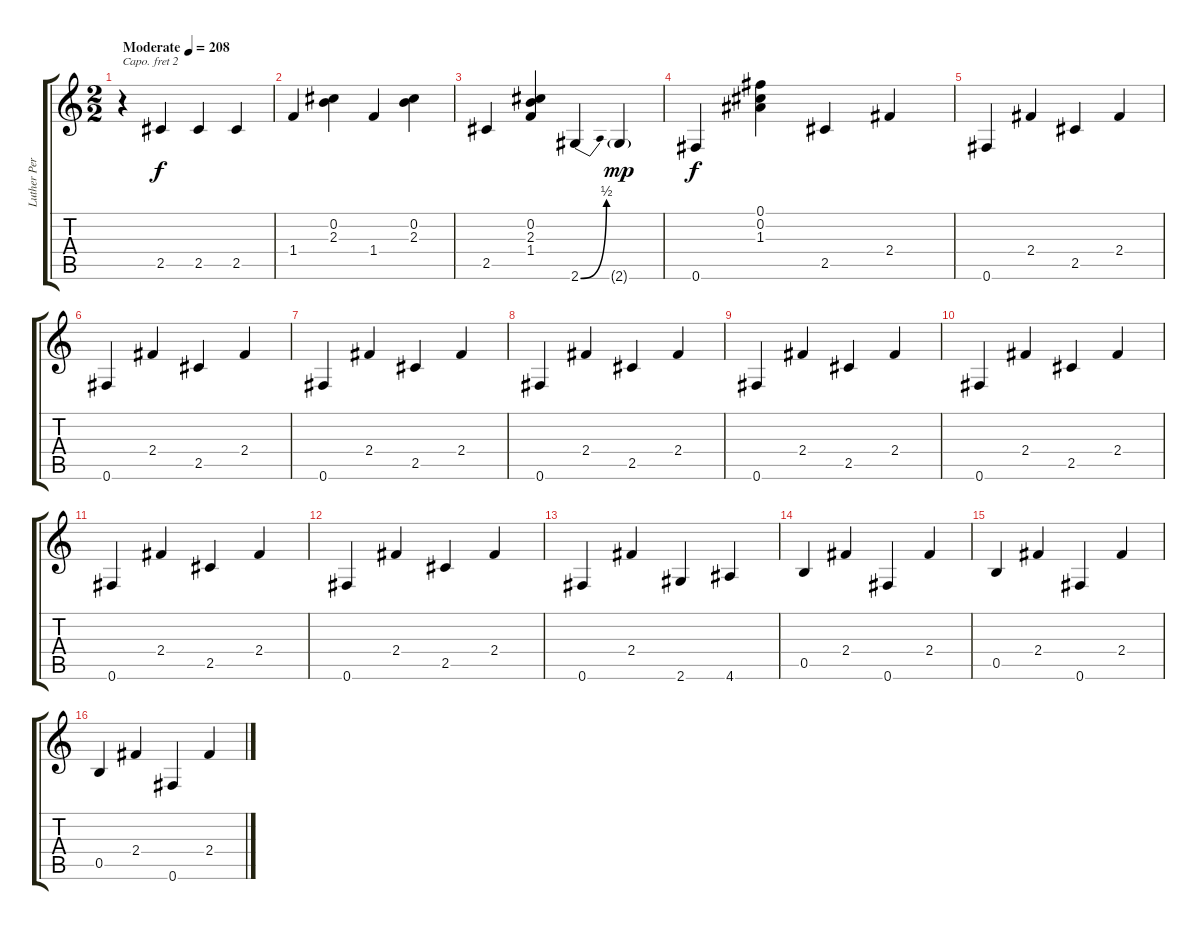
\track ("Luther Perkins" "Luther Per") {instrument electricguitarclean}
\staff {score tabs}
\capo 2
\tuning (E4 B3 G3 D3 A2 E2) {hide}
\ts (2 2)
\tempo (208 "Moderate")
\clef g2
\ks c
r.4{dy f instrument electricguitarclean} 2.5.4 2.5.4 2.5.4 |
1.4.4 (0.2 2.3).4 1.4.4 (0.2 2.3).4 |
2.5.4 (0.2 2.3 1.4).4 2.6{be (bend 0 0 60 2)}.4 2.6{g}.4{dy mp} |
0.6.4{dy f} (0.1 0.2 1.3).4 2.5.4 2.4.4 |
0.6.4 2.4.4 2.5.4 2.4.4 |
0.6.4 2.4.4 2.5.4 2.4.4 |
0.6.4 2.4.4 2.5.4 2.4.4 |
0.6.4 2.4.4 2.5.4 2.4.4 |
0.6.4 2.4.4 2.5.4 2.4.4 |
0.6.4 2.4.4 2.5.4 2.4.4 |
0.6.4 2.4.4 2.5.4 2.4.4 |
0.6.4 2.4.4 2.5.4 2.4.4 |
0.6.4 2.4.4 2.6.4 4.6.4 |
0.5.4 2.4.4 0.6.4 2.4.4 |
0.5.4 2.4.4 0.6.4 2.4.4 |
0.5.4 2.4.4 0.6.4 2.4.4
